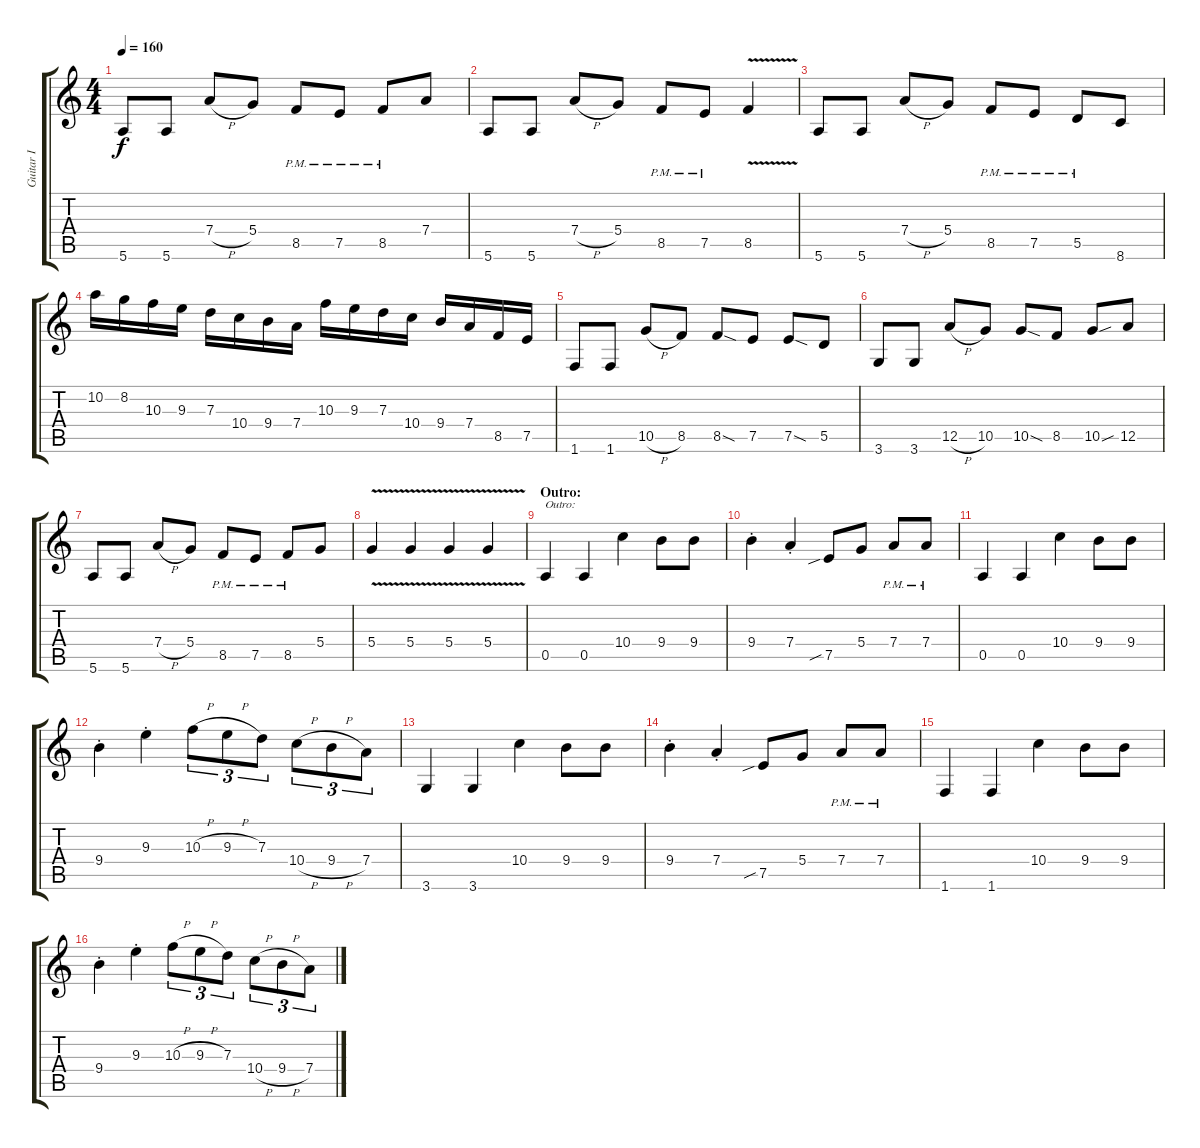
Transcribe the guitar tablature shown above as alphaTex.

\track ("Guitar I" "Guitar I") {instrument distortionguitar}
\staff {score tabs}
\tuning (E4 B3 G3 D3 A2 E2) {hide}
\ts (4 4)
\tempo 160
\clef g2
\ks c
5.6.8{dy f} 5.6.8 7.4{h}.8 5.4.8 8.5{pm}.8 7.5{pm}.8 8.5{pm}.8 7.4.8 |
5.6.8 5.6.8 7.4{h}.8 5.4.8 8.5{pm}.8 7.5{pm}.8 8.5{v}.4 |
5.6.8 5.6.8 7.4{h}.8 5.4.8 8.5{pm}.8 7.5{pm}.8 5.5{pm}.8 8.6.8 |
10.2.16 8.2.16 10.3.16 9.3.16 7.3.16 10.4.16 9.4.16 7.4.16 10.3.16 9.3.16 7.3.16 10.4.16 9.4.16 7.4.16 8.5.16 7.5.16 |
1.6.8 1.6.8 10.5{h}.8 8.5.8 8.5{sod}.8 7.5.8 7.5{sod}.8 5.5.8 |
3.6.8 3.6.8 12.5{h}.8 10.5.8 10.5{sod}.8 8.5.8 10.5{sou}.8 12.5.8 |
5.6.8 5.6.8 7.4{h}.8 5.4.8 8.5{pm}.8 7.5{pm}.8 8.5{pm}.8 5.4.8 |
5.4{v}.4 5.4{v}.4 5.4{v}.4 5.4{v}.4 |
\section ("" "Outro:")
0.5.4{txt "Outro:"} 0.5.4 10.4.4 9.4.8 9.4.8 |
9.4{st}.4 7.4{st}.4 7.5{sib}.8 5.4.8 7.4{pm}.8 7.4{pm}.8 |
0.5.4 0.5.4 10.4.4 9.4.8 9.4.8 |
9.4{st}.4 9.3{st}.4 10.3{h}.8{tu (3 2)} 9.3{h}.8{tu (3 2)} 7.3.8{tu (3 2)} 10.4{h}.8{tu (3 2)} 9.4{h}.8{tu (3 2)} 7.4.8{tu (3 2)} |
3.6.4 3.6.4 10.4.4 9.4.8 9.4.8 |
9.4{st}.4 7.4{st}.4 7.5{sib}.8 5.4.8 7.4{pm}.8 7.4{pm}.8 |
1.6.4 1.6.4 10.4.4 9.4.8 9.4.8 |
9.4{st}.4 9.3{st}.4 10.3{h}.8{tu (3 2)} 9.3{h}.8{tu (3 2)} 7.3.8{tu (3 2)} 10.4{h}.8{tu (3 2)} 9.4{h}.8{tu (3 2)} 7.4.8{tu (3 2)}
